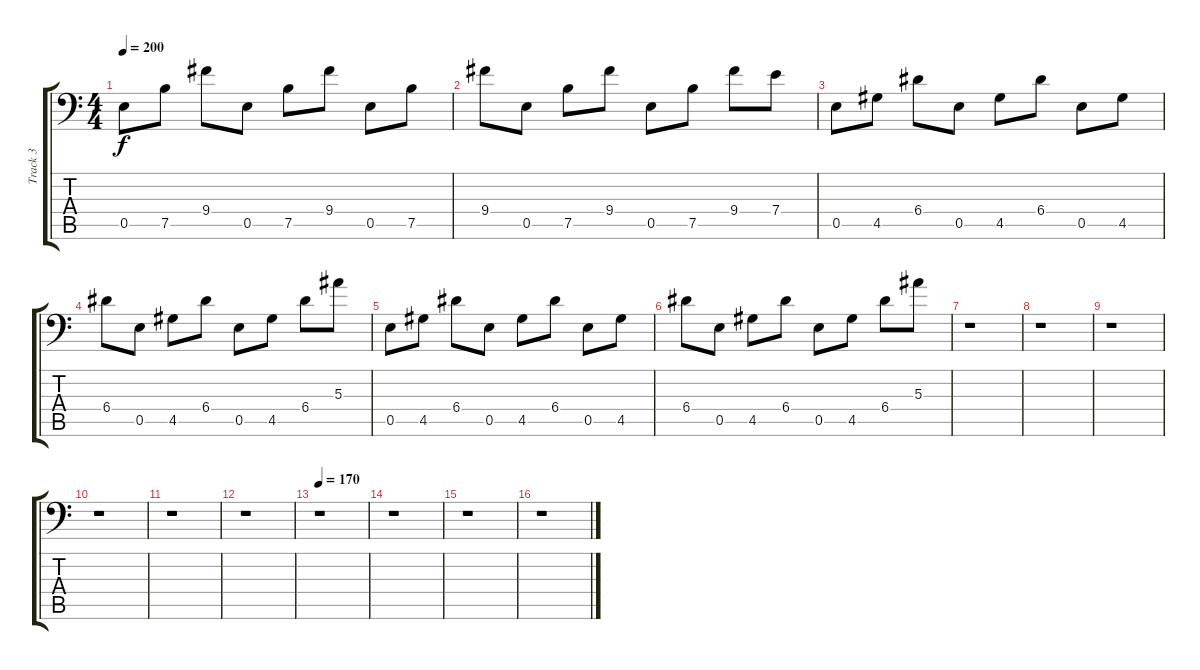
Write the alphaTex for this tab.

\track ("Track 3" "Track 3") {instrument electricguitarjazz}
\staff {score tabs}
\tuning (D4 A3 F3 A2 E2 A1) {hide}
\ts (4 4)
\tempo 200
\clef f4
\ks c
0.5.8{dy f} 7.5.8 9.4.8 0.5.8 7.5.8 9.4.8 0.5.8 7.5.8 |
9.4.8 0.5.8 7.5.8 9.4.8 0.5.8 7.5.8 9.4.8 7.4.8 |
0.5.8 4.5.8 6.4.8 0.5.8 4.5.8 6.4.8 0.5.8 4.5.8 |
6.4.8 0.5.8 4.5.8 6.4.8 0.5.8 4.5.8 6.4.8 5.3.8 |
0.5.8 4.5.8 6.4.8 0.5.8 4.5.8 6.4.8 0.5.8 4.5.8 |
6.4.8 0.5.8 4.5.8 6.4.8 0.5.8 4.5.8 6.4.8 5.3.8 |
r.1 |
r.1 |
r.1 |
r.1 |
r.1 |
r.1 |
\tempo 170
r.1 |
r.1 |
r.1 |
r.1
